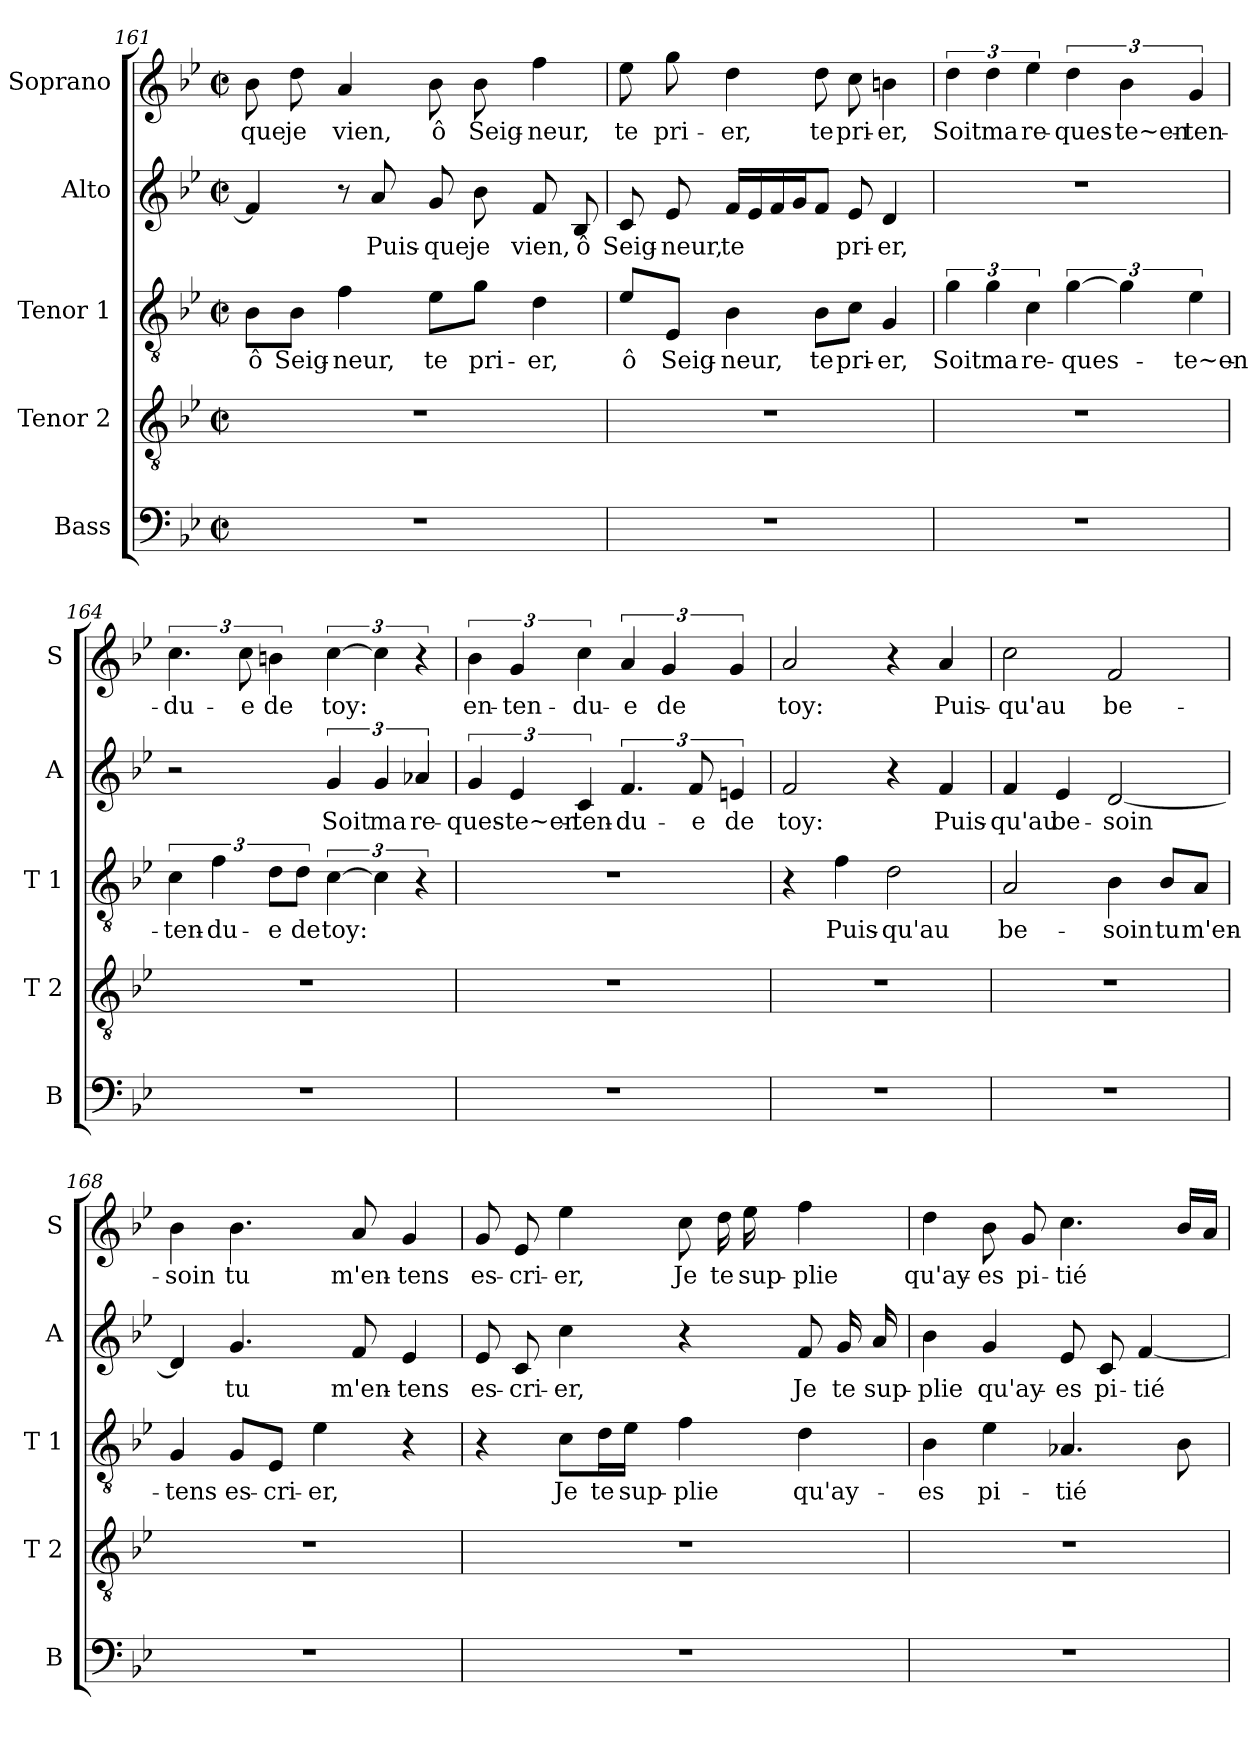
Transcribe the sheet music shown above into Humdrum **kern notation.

**kern	**kern	**kern	**text	**kern	**text	**kern	**text
*part5	*part4	*part3	*part3	*part2	*part2	*part1	*part1
*staff5	*staff4	*staff3	*staff3	*staff2	*staff2	*staff1	*staff1
*I"Bass	*I"Tenor 2	*I"Tenor 1	*	*I"Alto	*	*I"Soprano	*
*I'B	*I'T 2	*I'T 1	*	*I'A	*	*I'S	*
!!LO:LB:g=z
*clefF4	*clefGv2	*clefGv2	*	*clefG2	*	*clefG2	*
*k[b-e-]	*k[b-e-]	*k[b-e-]	*	*k[b-e-]	*	*k[b-e-]	*
*B-:	*B-:	*B-:	*	*B-:	*	*B-:	*
*M2/2	*M2/2	*M2/2	*	*M2/2	*	*M2/2	*
*met(c|)	*met(c|)	*met(c|)	*	*met(c|)	*	*met(c|)	*
=161	=161	=161	=161	=161	=161	=161	=161
!	!	!	!LO:LY:b	!	!	!	!LO:LY:b
1r	1r	8B-\L	ô	4f/]	.	8b-\	-que
!	!	!	!LO:LY:b	!	!	!	!LO:LY:b
.	.	8B-\J	Seig-	.	.	8dd\	je
!	!	!	!LO:LY:b	!	!	!	!LO:LY:b
.	.	4f\	-neur,	8r	.	4a/	vien,
!	!	!	!	!	!LO:LY:b	!	!
.	.	.	.	8a/	Puis-	.	.
!	!	!	!LO:LY:b	!	!LO:LY:b	!	!LO:LY:b
.	.	8e-\L	te	8g/	-que	8b-\	ô
!	!	!	!LO:LY:b	!	!LO:LY:b	!	!LO:LY:b
.	.	8g\J	pri-	8b-\	je	8b-\	Seig-
!	!	!	!LO:LY:b	!	!LO:LY:b	!	!LO:LY:b
.	.	4d\	-er,	8f/	vien,	4ff\	-neur,
!	!	!	!	!	!LO:LY:b	!	!
.	.	.	.	8B-/	ô	.	.
=162	=162	=162	=162	=162	=162	=162	=162
!	!	!	!LO:LY:b	!	!LO:LY:b	!	!LO:LY:b
1r	1r	8e-/L	ô	8c/	Seig-	8ee-\	te
!	!	!	!LO:LY:b	!	!LO:LY:b	!	!LO:LY:b
.	.	8E-/J	Seig-	8e-/	-neur,	8gg\	pri-
!	!	!	!LO:LY:b	!	!LO:LY:b	!	!LO:LY:b
.	.	4B-\	-neur,	16f/LL	te	4dd\	-er,
.	.	.	.	16e-/	.	.	.
.	.	.	.	16f/	.	.	.
.	.	.	.	16g/J	.	.	.
!	!	!	!LO:LY:b	!	!	!	!LO:LY:b
.	.	8B-\L	te	8f/J	.	8dd\	te
!	!	!	!LO:LY:b	!	!LO:LY:b	!	!LO:LY:b
.	.	8c\J	pri-	8e-/	pri-	8cc\	pri-
!	!	!	!LO:LY:b	!	!LO:LY:b	!	!LO:LY:b
.	.	4G/	-er,	4d/	-er,	4bn\	-er,
=163	=163	=163	=163	=163	=163	=163	=163
!	!	!	!LO:LY:b	!	!	!	!LO:LY:b
1r	1r	6g\	Soit	1r	.	6dd\	Soit
!	!	!	!LO:LY:b	!	!	!	!LO:LY:b
.	.	6g\	ma	.	.	6dd\	ma
!	!	!	!LO:LY:b	!	!	!	!LO:LY:b
.	.	6c\	re-	.	.	6ee-\	re-
!	!	!	!LO:LY:b	!	!	!	!LO:LY:b
.	.	[6g\	-ques-	.	.	6dd\	-ques-
!	!	!	!	!	!	!	!LO:LY:b
.	.	6g\]	.	.	.	6b-\	-te~en-
!	!	!	!LO:LY:b	!	!	!	!LO:LY:b
.	.	6e-\	-te~en-	.	.	6g/	-ten-
!!LO:LB:g=z
=164	=164	=164	=164	=164	=164	=164	=164
!	!	!	!LO:LY:b	!	!	!	!LO:LY:b
1r	1r	6c\	-ten-	2r	.	6.cc\	-du-
!	!	!	!LO:LY:b	!	!	!	!
.	.	6f\	-du-	.	.	.	.
!	!	!	!	!	!	!	!LO:LY:b
.	.	.	.	.	.	12cc\	-e
!	!	!	!LO:LY:b	!	!	!	!LO:LY:b
.	.	12d\L	-e	.	.	6bn\	de
!	!	!	!LO:LY:b	!	!	!	!
.	.	12d\J	de	.	.	.	.
!	!	!	!LO:LY:b	!	!LO:LY:b	!	!LO:LY:b
.	.	[6c\	toy:	6g/	Soit	[6cc\	toy:
!	!	!	!	!	!LO:LY:b	!	!
.	.	6c\]	.	6g/	ma	6cc\]	.
!	!	!	!	!	!LO:LY:b	!	!
.	.	6r	.	6a-X/	re-	6r	.
=165	=165	=165	=165	=165	=165	=165	=165
!	!	!	!	!	!LO:LY:b	!	!LO:LY:b
1r	1r	1r	.	6g/	-ques-	6b-\	en-
!	!	!	!	!	!LO:LY:b	!	!LO:LY:b
.	.	.	.	6e-/	-te~en-	6g/	-ten-
!	!	!	!	!	!LO:LY:b	!	!LO:LY:b
.	.	.	.	6c/	-ten-	6cc\	-du-
!	!	!	!	!	!LO:LY:b	!	!LO:LY:b
.	.	.	.	6.f/	-du-	6a/	-e
!	!	!	!	!	!	!	!LO:LY:b
.	.	.	.	.	.	6g/	de
!	!	!	!	!	!LO:LY:b	!	!
.	.	.	.	12f/	-e	.	.
!	!	!	!	!	!LO:LY:b	!	!
.	.	.	.	6en/	de	6g/	.
=166	=166	=166	=166	=166	=166	=166	=166
!	!	!	!	!	!LO:LY:b	!	!LO:LY:b
1r	1r	4r	.	2f/	toy:	2a/	toy:
!	!	!	!LO:LY:b	!	!	!	!
.	.	4f\	Puis-	.	.	.	.
!	!	!	!LO:LY:b	!	!	!	!
.	.	2d\	-qu'au	4r	.	4r	.
!	!	!	!	!	!LO:LY:b	!	!LO:LY:b
.	.	.	.	4f/	Puis-	4a/	Puis-
=167	=167	=167	=167	=167	=167	=167	=167
!	!	!	!LO:LY:b	!	!LO:LY:b	!	!LO:LY:b
1r	1r	2A/	be-	4f/	-qu'au	2cc\	-qu'au
!	!	!	!	!	!LO:LY:b	!	!
.	.	.	.	4e-/	be-	.	.
!	!	!	!LO:LY:b	!	!LO:LY:b	!	!LO:LY:b
.	.	4B-\	-soin	[2d/	-soin	2f/	be-
!	!	!	!LO:LY:b	!	!	!	!
.	.	8B-/L	tu	.	.	.	.
!	!	!	!LO:LY:b	!	!	!	!
.	.	8A/J	m'en-	.	.	.	.
=168	=168	=168	=168	=168	=168	=168	=168
!	!	!	!LO:LY:b	!	!	!	!LO:LY:b
1r	1r	4G/	-tens	4d/]	.	4b-\	-soin
!	!	!	!LO:LY:b	!	!LO:LY:b	!	!LO:LY:b
.	.	8G/L	es-	4.g/	tu	4.b-\	tu
!	!	!	!LO:LY:b	!	!	!	!
.	.	8E-/J	-cri-	.	.	.	.
!	!	!	!LO:LY:b	!	!	!	!
.	.	4e-\	-er,	.	.	.	.
!	!	!	!	!	!LO:LY:b	!	!LO:LY:b
.	.	.	.	8f/	m'en-	8a/	m'en-
!	!	!	!	!	!LO:LY:b	!	!LO:LY:b
.	.	4r	.	4e-/	-tens	4g/	-tens
!!LO:LB:g=z
=169	=169	=169	=169	=169	=169	=169	=169
!	!	!	!	!	!LO:LY:b	!	!LO:LY:b
1r	1r	4r	.	8e-/	es-	8g/	es-
!	!	!	!	!	!LO:LY:b	!	!LO:LY:b
.	.	.	.	8c/	-cri-	8e-/	-cri-
!	!	!	!LO:LY:b	!	!LO:LY:b	!	!LO:LY:b
.	.	8c\L	Je	4cc\	-er,	4ee-\	-er,
!	!	!	!LO:LY:b	!	!	!	!
.	.	16d\L	te	.	.	.	.
!	!	!	!LO:LY:b	!	!	!	!
.	.	16e-\JJ	sup-	.	.	.	.
!	!	!	!LO:LY:b	!	!	!	!LO:LY:b
.	.	4f\	-plie	4r	.	8cc\	Je
!	!	!	!	!	!	!	!LO:LY:b
.	.	.	.	.	.	16dd\	te
!	!	!	!	!	!	!	!LO:LY:b
.	.	.	.	.	.	16ee-\	sup-
!	!	!	!LO:LY:b	!	!LO:LY:b	!	!LO:LY:b
.	.	4d\	qu'ay-	8f/	Je	4ff\	-plie
!	!	!	!	!	!LO:LY:b	!	!
.	.	.	.	16g/	te	.	.
!	!	!	!	!	!LO:LY:b	!	!
.	.	.	.	16a/	sup-	.	.
=170	=170	=170	=170	=170	=170	=170	=170
!	!	!	!LO:LY:b	!	!LO:LY:b	!	!LO:LY:b
1r	1r	4B-\	-es	4b-\	-plie	4dd\	qu'ay-
!	!	!	!LO:LY:b	!	!LO:LY:b	!	!LO:LY:b
.	.	4e-\	pi-	4g/	qu'ay-	8b-\	-es
!	!	!	!	!	!	!	!LO:LY:b
.	.	.	.	.	.	8g/	pi-
!	!	!	!LO:LY:b	!	!LO:LY:b	!	!LO:LY:b
.	.	4.A-X/	-tié	8e-/	-es	4.cc\	-tié
!	!	!	!	!	!LO:LY:b	!	!
.	.	.	.	8c/	pi-	.	.
!	!	!	!	!	!LO:LY:b	!	!
.	.	.	.	[4f/	-tié	.	.
.	.	8B-\	.	.	.	16b-/LL	.
.	.	.	.	.	.	16a/JJ	.
=	=	=	=	=	=	=	=
*-	*-	*-	*-	*-	*-	*-	*-
